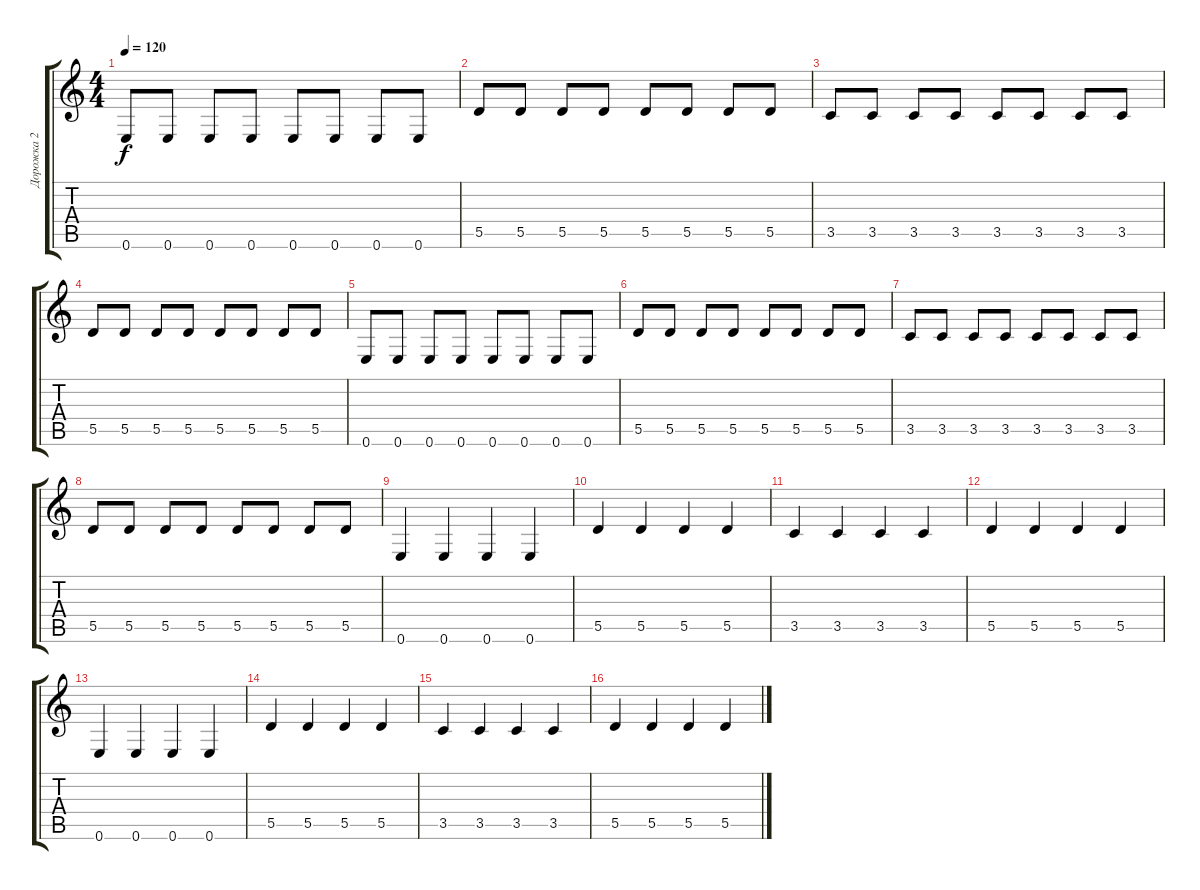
\track ("Дорожка 2" "Дорожка 2") {instrument electricbassfinger}
\staff {score tabs}
\tuning (E4 B3 G3 D3 A2 E2) {hide}
\ts (4 4)
\tempo 120
\clef g2
\ks c
0.6.8{dy f} 0.6.8 0.6.8 0.6.8 0.6.8 0.6.8 0.6.8 0.6.8 |
5.5.8 5.5.8 5.5.8 5.5.8 5.5.8 5.5.8 5.5.8 5.5.8 |
3.5.8 3.5.8 3.5.8 3.5.8 3.5.8 3.5.8 3.5.8 3.5.8 |
5.5.8 5.5.8 5.5.8 5.5.8 5.5.8 5.5.8 5.5.8 5.5.8 |
0.6.8 0.6.8 0.6.8 0.6.8 0.6.8 0.6.8 0.6.8 0.6.8 |
5.5.8 5.5.8 5.5.8 5.5.8 5.5.8 5.5.8 5.5.8 5.5.8 |
3.5.8 3.5.8 3.5.8 3.5.8 3.5.8 3.5.8 3.5.8 3.5.8 |
5.5.8 5.5.8 5.5.8 5.5.8 5.5.8 5.5.8 5.5.8 5.5.8 |
0.6.4 0.6.4 0.6.4 0.6.4 |
5.5.4 5.5.4 5.5.4 5.5.4 |
3.5.4 3.5.4 3.5.4 3.5.4 |
5.5.4 5.5.4 5.5.4 5.5.4 |
0.6.4 0.6.4 0.6.4 0.6.4 |
5.5.4 5.5.4 5.5.4 5.5.4 |
3.5.4 3.5.4 3.5.4 3.5.4 |
5.5.4 5.5.4 5.5.4 5.5.4
